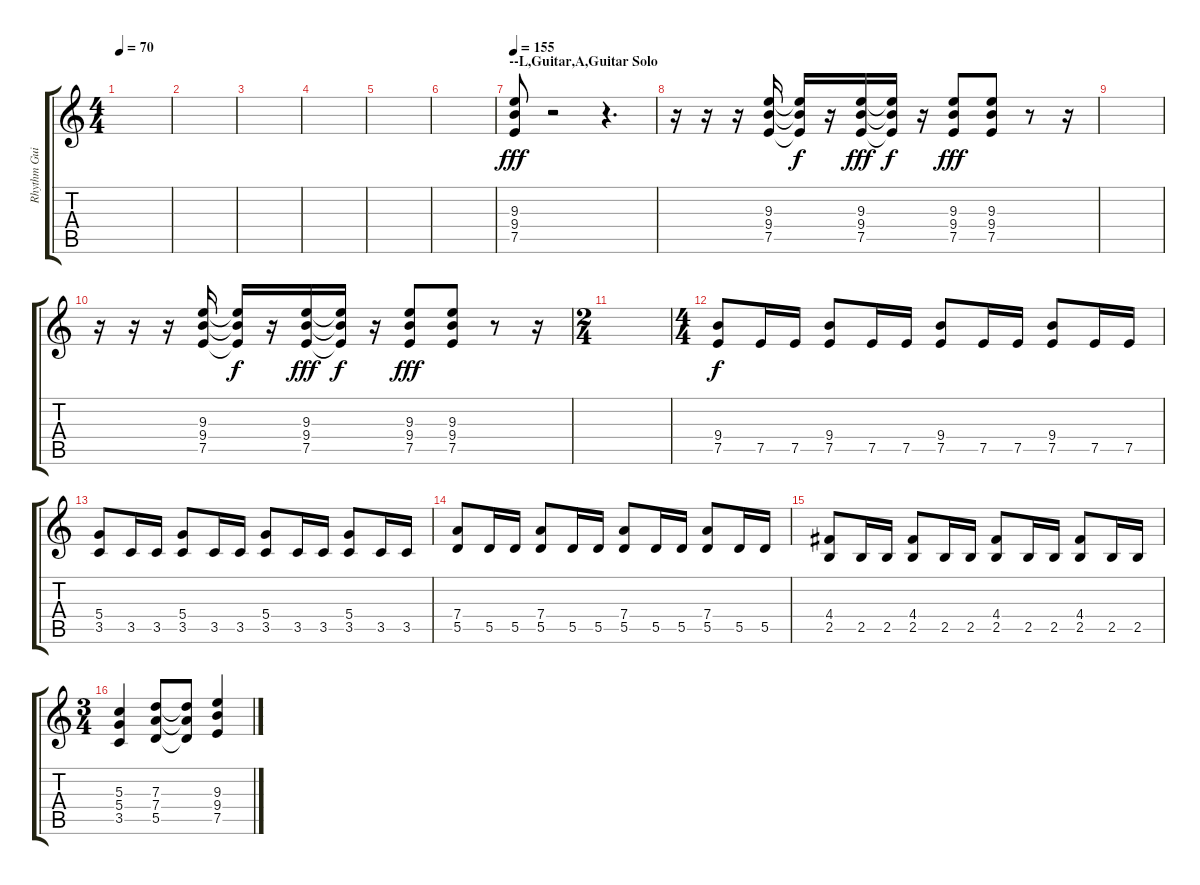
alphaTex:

\track ("Rhythm Guitar" "Rhythm Gui") {instrument distortionguitar}
\staff {score tabs}
\tuning (E4 B3 G3 D3 A2 E2) {hide}
\ts (4 4)
\tempo 70
\clef g2
\ks c
|
|
|
|
|
|
\section ("" "--L,Guitar,A,Guitar Solo")
\tempo 155
(9.3 9.4 7.5).8{dy fff} r.2 r.4{d} |
r.16 r.16 r.16 (9.3 9.4 7.5).16 (9.3{t} 9.4{t} 7.5{t}).16{dy f} r.16 (9.3 9.4 7.5).16{dy fff} (9.3{t} 9.4{t} 7.5{t}).16{dy f} r.16 (9.3 9.4 7.5).8{dy fff} (9.3 9.4 7.5).8 r.8 r.16 |
|
r.16 r.16 r.16 (9.3 9.4 7.5).16 (9.3{t} 9.4{t} 7.5{t}).16{dy f} r.16 (9.3 9.4 7.5).16{dy fff} (9.3{t} 9.4{t} 7.5{t}).16{dy f} r.16 (9.3 9.4 7.5).8{dy fff} (9.3 9.4 7.5).8 r.8 r.16 |
\ts (2 4)
|
\ts (4 4)
(9.4 7.5).8{dy f volume 16} 7.5.16 7.5.16 (9.4 7.5).8 7.5.16 7.5.16 (9.4 7.5).8 7.5.16 7.5.16 (9.4 7.5).8 7.5.16 7.5.16 |
(5.4 3.5).8 3.5.16 3.5.16 (5.4 3.5).8 3.5.16 3.5.16 (5.4 3.5).8 3.5.16 3.5.16 (5.4 3.5).8 3.5.16 3.5.16 |
(7.4 5.5).8 5.5.16 5.5.16 (7.4 5.5).8 5.5.16 5.5.16 (7.4 5.5).8 5.5.16 5.5.16 (7.4 5.5).8 5.5.16 5.5.16 |
(4.4 2.5).8 2.5.16 2.5.16 (4.4 2.5).8 2.5.16 2.5.16 (4.4 2.5).8 2.5.16 2.5.16 (4.4 2.5).8 2.5.16 2.5.16 |
\ts (3 4)
(5.3 5.4 3.5).4 (7.3 7.4 5.5).8 (7.3{t} 7.4{t} 5.5{t}).8 (9.3 9.4 7.5).4
